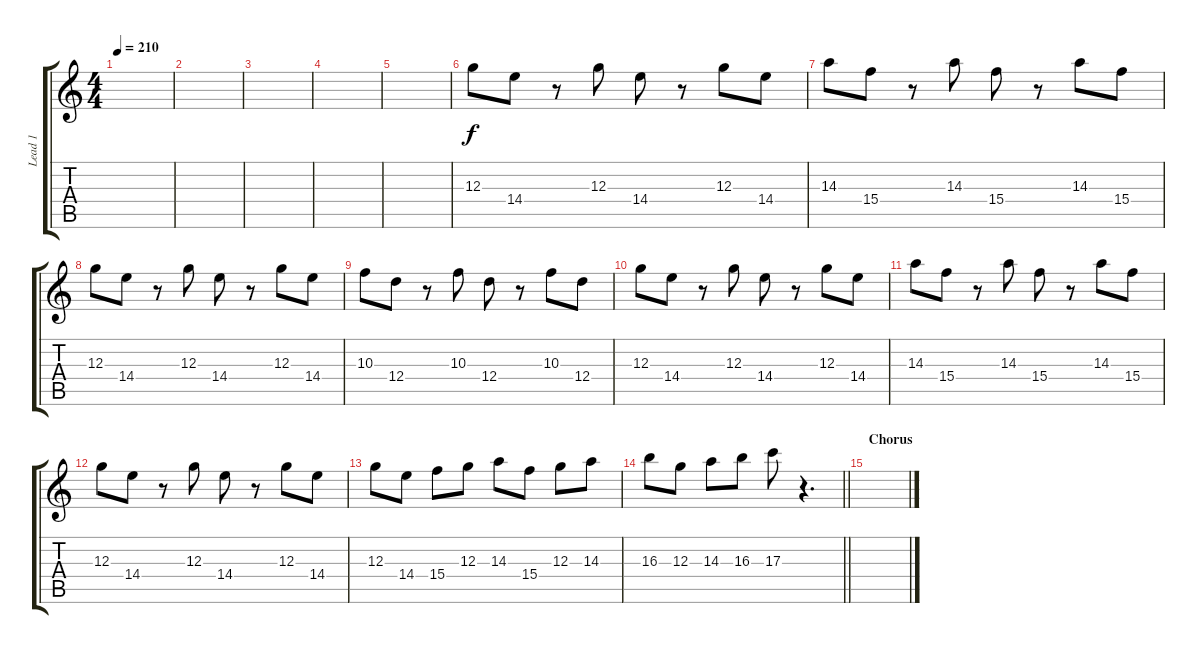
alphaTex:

\track ("Lead 1" "Lead 1") {instrument overdrivenguitar}
\staff {score tabs}
\tuning (E4 B3 G3 D3 A2 D2) {hide}
\ts (4 4)
\tempo 210
\clef g2
\ks c
|
|
|
|
|
12.3.8 14.4.8 r.8 12.3.8 14.4.8 r.8 12.3.8 14.4.8 |
14.3.8 15.4.8 r.8 14.3.8 15.4.8 r.8 14.3.8 15.4.8 |
12.3.8 14.4.8 r.8 12.3.8 14.4.8 r.8 12.3.8 14.4.8 |
10.3.8 12.4.8 r.8 10.3.8 12.4.8 r.8 10.3.8 12.4.8 |
12.3.8 14.4.8 r.8 12.3.8 14.4.8 r.8 12.3.8 14.4.8 |
14.3.8 15.4.8 r.8 14.3.8 15.4.8 r.8 14.3.8 15.4.8 |
12.3.8 14.4.8 r.8 12.3.8 14.4.8 r.8 12.3.8 14.4.8 |
12.3.8 14.4.8 15.4.8 12.3.8 14.3.8 15.4.8 12.3.8 14.3.8 |
\barLineRight lightlight
16.3.8 12.3.8 14.3.8 16.3.8 17.3.8 r.4{d} |
\section ("" "Chorus")
